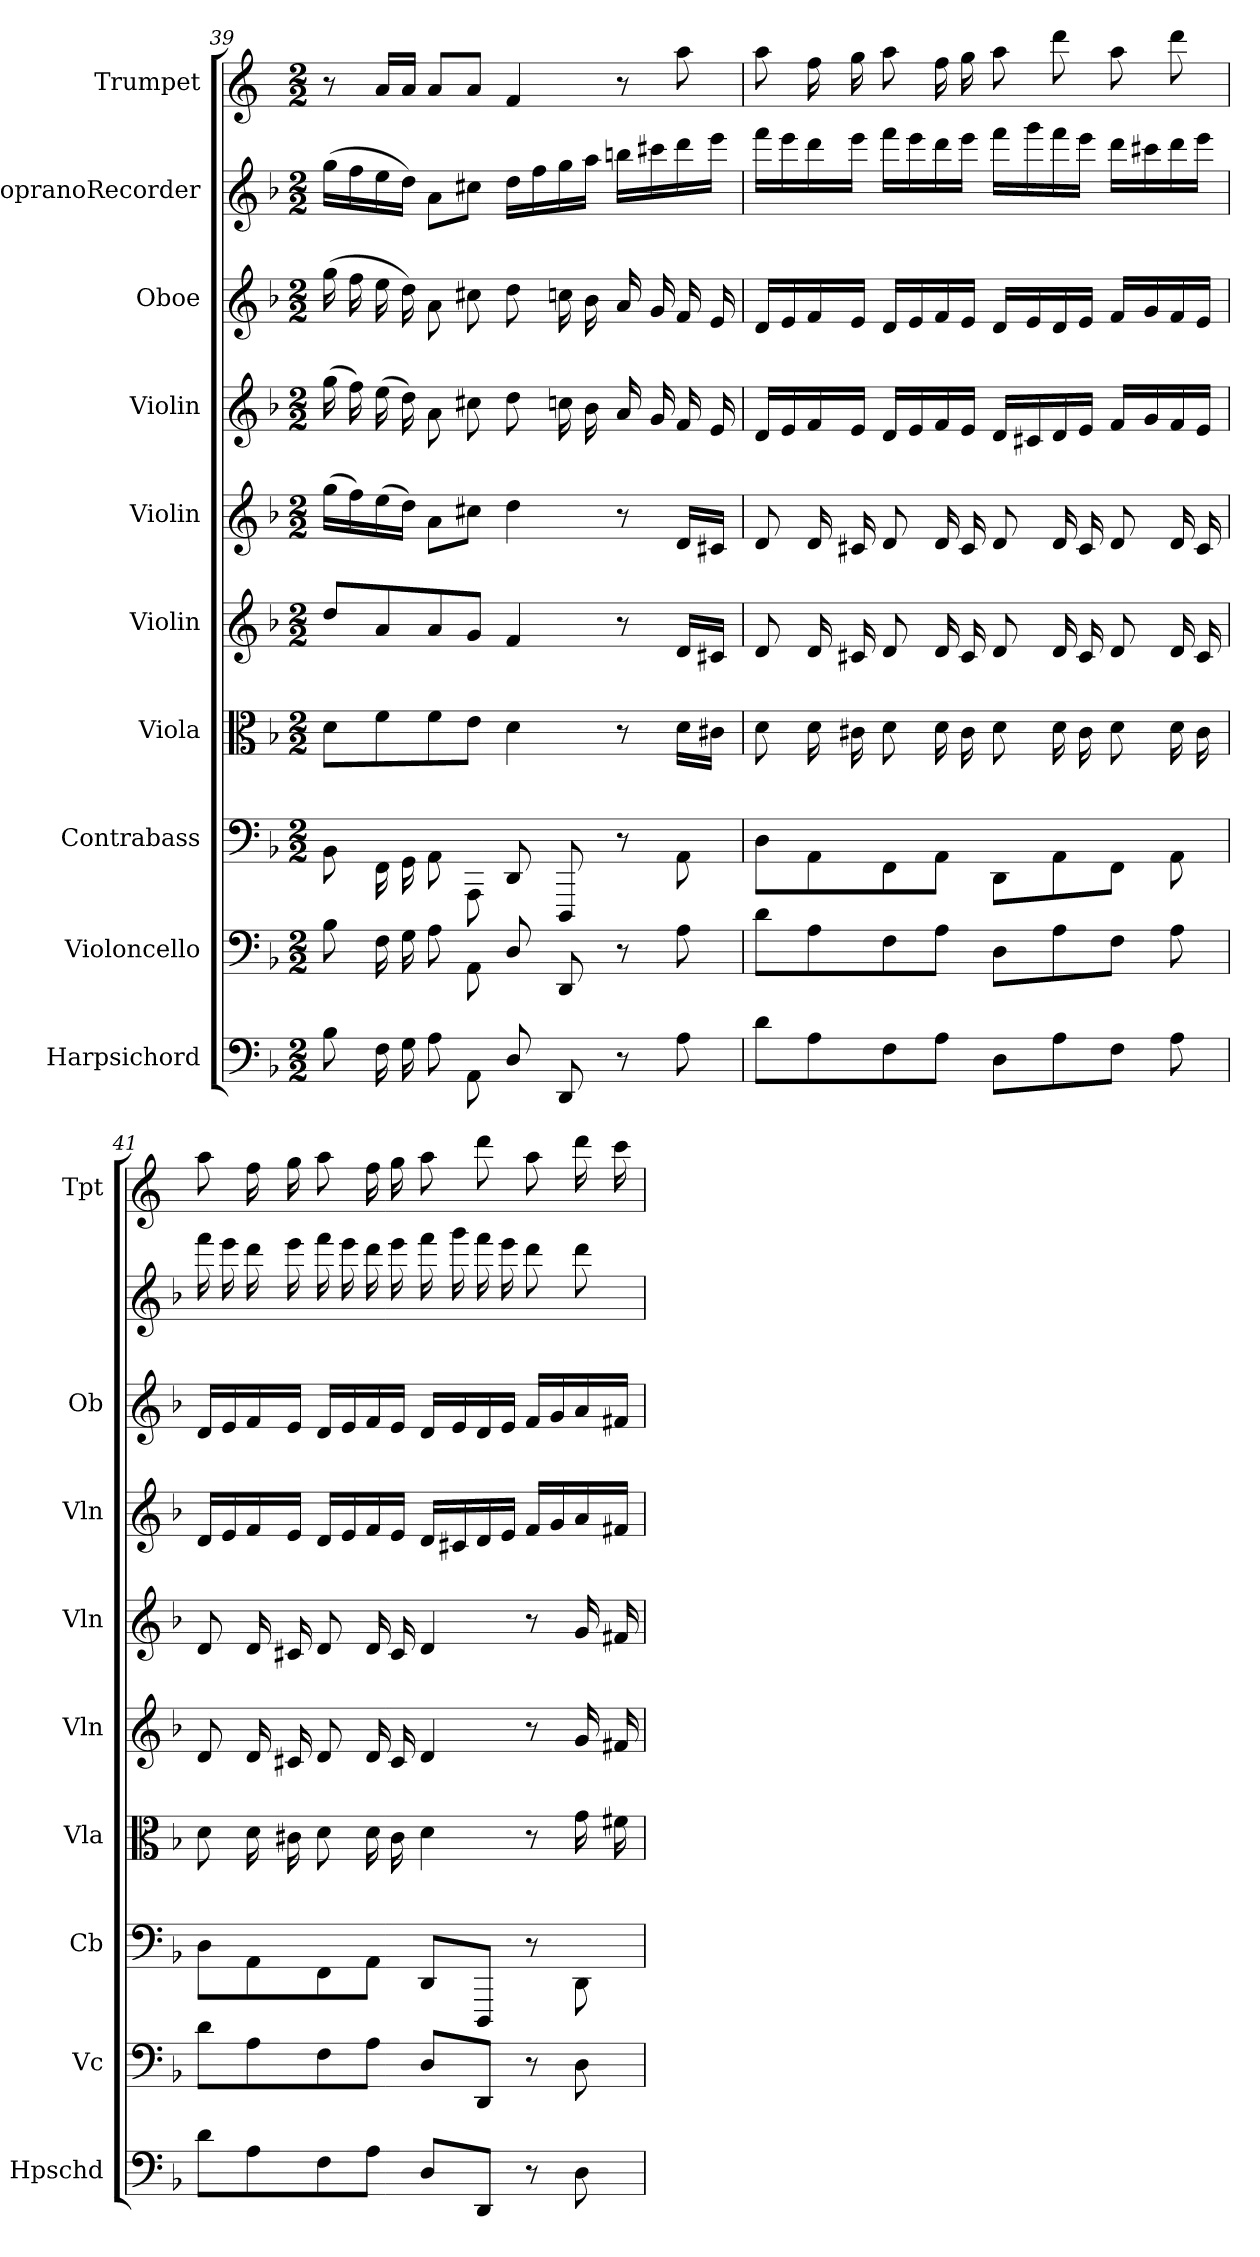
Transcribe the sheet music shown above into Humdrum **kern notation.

**kern	**kern	**kern	**kern	**kern	**kern	**kern	**kern	**kern	**kern
*part10	*part9	*part8	*part7	*part6	*part5	*part4	*part3	*part2	*part1
*staff10	*staff9	*staff8	*staff7	*staff6	*staff5	*staff4	*staff3	*staff2	*staff1
*I"Harpsichord	*I"Violoncello	*I"Contrabass	*I"Viola	*I"Violin	*I"Violin	*I"Violin	*I"Oboe	*I"SopranoRecorder	*I"Trumpet
*I'Hpschd	*I'Vc	*I'Cb	*I'Vla	*I'Vln	*I'Vln	*I'Vln	*I'Ob	*	*I'Tpt
*clefF4	*clefF4	*clefF4	*clefC3	*clefG2	*clefG2	*clefG2	*clefG2	*clefG2	*clefG2
*k[b-]	*k[b-]	*k[b-]	*k[b-]	*k[b-]	*k[b-]	*k[b-]	*k[b-]	*k[b-]	*k[]
*M2/2	*M2/2	*M2/2	*M2/2	*M2/2	*M2/2	*M2/2	*M2/2	*M2/2	*M2/2
=39	=39	=39	=39	=39	=39	=39	=39	=39	=39
8B-\	8B-\	8BB-\	8d\L	8dd/L	(16gg\LL	(16gg\	(16gg\	(16gg\LL	8r
.	.	.	.	.	16ff\)	16ff\)	16ff\	16ff\	.
16F\	16F\	16FF\	8f\	8a/	(16ee\	(16ee\	16ee\	16ee\	16a/LL
16G\	16G\	16GG\	.	.	16dd\JJ)	16dd\)	16dd\)	16dd\JJ)	16a/JJ
8A\	8A\	8AA\	8f\	8a/	8a\L	8a\	8a\	8a\L	8a/L
8AA\	8AA\	8AAA\	8e\J	8g/J	8cc#X\J	8cc#X\	8cc#X\	8cc#X\J	8a/J
8D/	8D/	8DD/	4d\	4f/	4dd\	8dd\	8dd\	16dd\LL	4f/
.	.	.	.	.	.	.	.	16ff\	.
8DD/	8DD/	8DDD/	.	.	.	16ccn\	16ccn\	16gg\	.
.	.	.	.	.	.	16b-\	16b-\	16aa\JJ	.
8r	8r	8r	8r	8r	8r	16a/	16a/	16bbn\LL	8r
.	.	.	.	.	.	16g/	16g/	16ccc#X\	.
8A\	8A\	8AA\	16d\LL	16d/LL	16d/LL	16f/	16f/	16ddd\	8aa\
.	.	.	16c#X\JJ	16c#X/JJ	16c#X/JJ	16e/	16e/	16eee\JJ	.
=40	=40	=40	=40	=40	=40	=40	=40	=40	=40
8d\L	8d\L	8D\L	8d\	8d/	8d/	16d/LL	16d/LL	16fff\LL	8aa\
.	.	.	.	.	.	16e/	16e/	16eee\	.
8A\	8A\	8AA\	16d\	16d/	16d/	16f/	16f/	16ddd\	16ff\
.	.	.	16c#X\	16c#X/	16c#X/	16e/JJ	16e/JJ	16eee\JJ	16gg\
8F\	8F\	8FF\	8d\	8d/	8d/	16d/LL	16d/LL	16fff\LL	8aa\
.	.	.	.	.	.	16e/	16e/	16eee\	.
8A\J	8A\J	8AA\J	16d\	16d/	16d/	16f/	16f/	16ddd\	16ff\
.	.	.	16c#\	16c#/	16c#/	16e/JJ	16e/JJ	16eee\JJ	16gg\
8D\L	8D\L	8DD\L	8d\	8d/	8d/	16d/LL	16d/LL	16fff\LL	8aa\
.	.	.	.	.	.	16c#X/	16e/	16ggg\	.
8A\	8A\	8AA\	16d\	16d/	16d/	16d/	16d/	16fff\	8ddd\
.	.	.	16c#\	16c#/	16c#/	16e/JJ	16e/JJ	16eee\JJ	.
8F\J	8F\J	8FF\J	8d\	8d/	8d/	16f/LL	16f/LL	16ddd\LL	8aa\
.	.	.	.	.	.	16g/	16g/	16ccc#X\	.
8A\	8A\	8AA\	16d\	16d/	16d/	16f/	16f/	16ddd\	8ddd\
.	.	.	16c#\	16c#/	16c#/	16e/JJ	16e/JJ	16eee\JJ	.
=41	=41	=41	=41	=41	=41	=41	=41	=41	=41
8d\L	8d\L	8D\L	8d\	8d/	8d/	16d/LL	16d/LL	16fff\	8aa\
.	.	.	.	.	.	16e/	16e/	16eee\	.
8A\	8A\	8AA\	16d\	16d/	16d/	16f/	16f/	16ddd\	16ff\
.	.	.	16c#X\	16c#X/	16c#X/	16e/JJ	16e/JJ	16eee\	16gg\
8F\	8F\	8FF\	8d\	8d/	8d/	16d/LL	16d/LL	16fff\	8aa\
.	.	.	.	.	.	16e/	16e/	16eee\	.
8A\J	8A\J	8AA\J	16d\	16d/	16d/	16f/	16f/	16ddd\	16ff\
.	.	.	16c#\	16c#/	16c#/	16e/JJ	16e/JJ	16eee\	16gg\
8D/L	8D/L	8DD/L	4d\	4d/	4d/	16d/LL	16d/LL	16fff\	8aa\
.	.	.	.	.	.	16c#X/	16e/	16ggg\	.
8DD/J	8DD/J	8DDD/J	.	.	.	16d/	16d/	16fff\	8ddd\
.	.	.	.	.	.	16e/JJ	16e/JJ	16eee\	.
8r	8r	8r	8r	8r	8r	16f/LL	16f/LL	8ddd\	8aa\
.	.	.	.	.	.	16g/	16g/	.	.
8D\	8D\	8DD\	16g\	16g/	16g/	16a/	16a/	8ddd\	16ddd\
.	.	.	16f#X\	16f#X/	16f#X/	16f#X/JJ	16f#X/JJ	.	16ccc\
=	=	=	=	=	=	=	=	=	=
*-	*-	*-	*-	*-	*-	*-	*-	*-	*-
